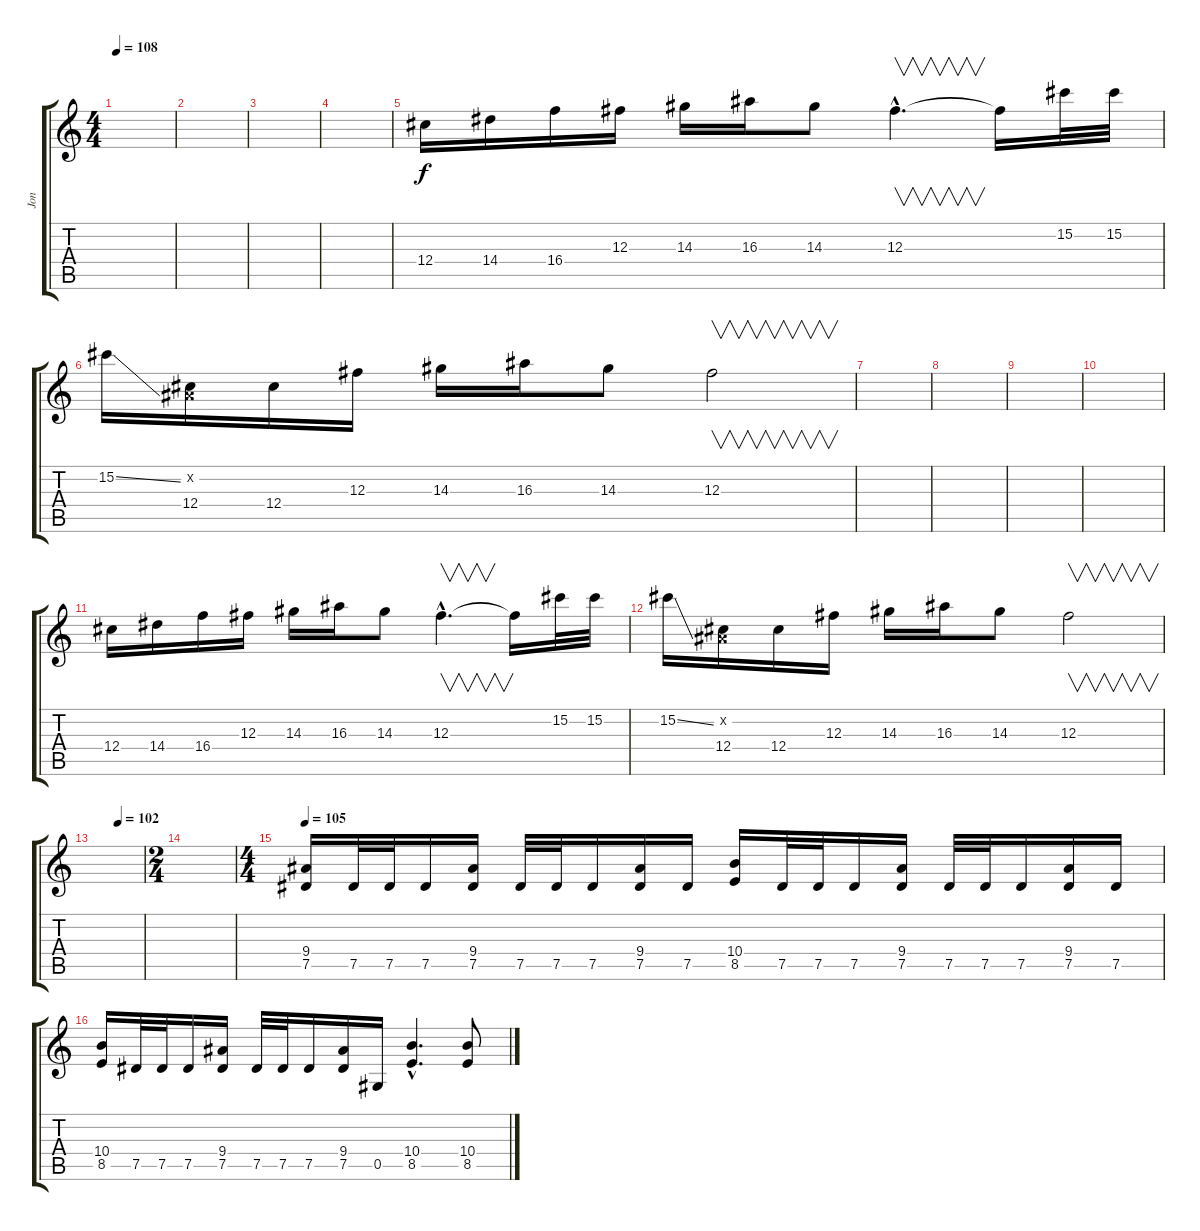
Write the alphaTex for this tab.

\track ("Jon" "Jon") {instrument distortionguitar}
\staff {score tabs}
\tuning (Eb4 Bb3 Gb3 Db3 Ab2 Eb2) {hide}
\ts (4 4)
\tempo 108
\clef g2
\ks c
|
|
|
|
12.4.16 14.4.16 16.4.16 12.3.16 14.3.16 16.3.16 14.3.8 12.3{hac}.4{v d} 12.3{t}.16 15.2.32 15.2.32 |
15.2{ss}.16 (0.2{x} 12.4).16 12.4.16 12.3.16 14.3.16 16.3.16 14.3.8 12.3.2{v} |
|
|
|
|
12.4.16 14.4.16 16.4.16 12.3.16 14.3.16 16.3.16 14.3.8 12.3{hac}.4{v d} 12.3{t}.16 15.2.32 15.2.32 |
15.2{ss}.16 (0.2{x} 12.4).16 12.4.16 12.3.16 14.3.16 16.3.16 14.3.8 12.3.2{v} |
\tempo (102 0.5)
|
\ts (2 4)
|
\ts (4 4)
\tempo 105
(9.4 7.5).16 7.5.32 7.5.32 7.5.16 (9.4 7.5).16 7.5.32 7.5.32 7.5.16 (9.4 7.5).16 7.5.16 (10.4 8.5).16 7.5.32 7.5.32 7.5.16 (9.4 7.5).16 7.5.32 7.5.32 7.5.16 (9.4 7.5).16 7.5.16 |
(10.4 8.5).16 7.5.32 7.5.32 7.5.16 (9.4 7.5).16 7.5.32 7.5.32 7.5.16 (9.4 7.5).16 0.5.16 (10.4{hac} 8.5{hac}).4{d} (10.4 8.5).8
